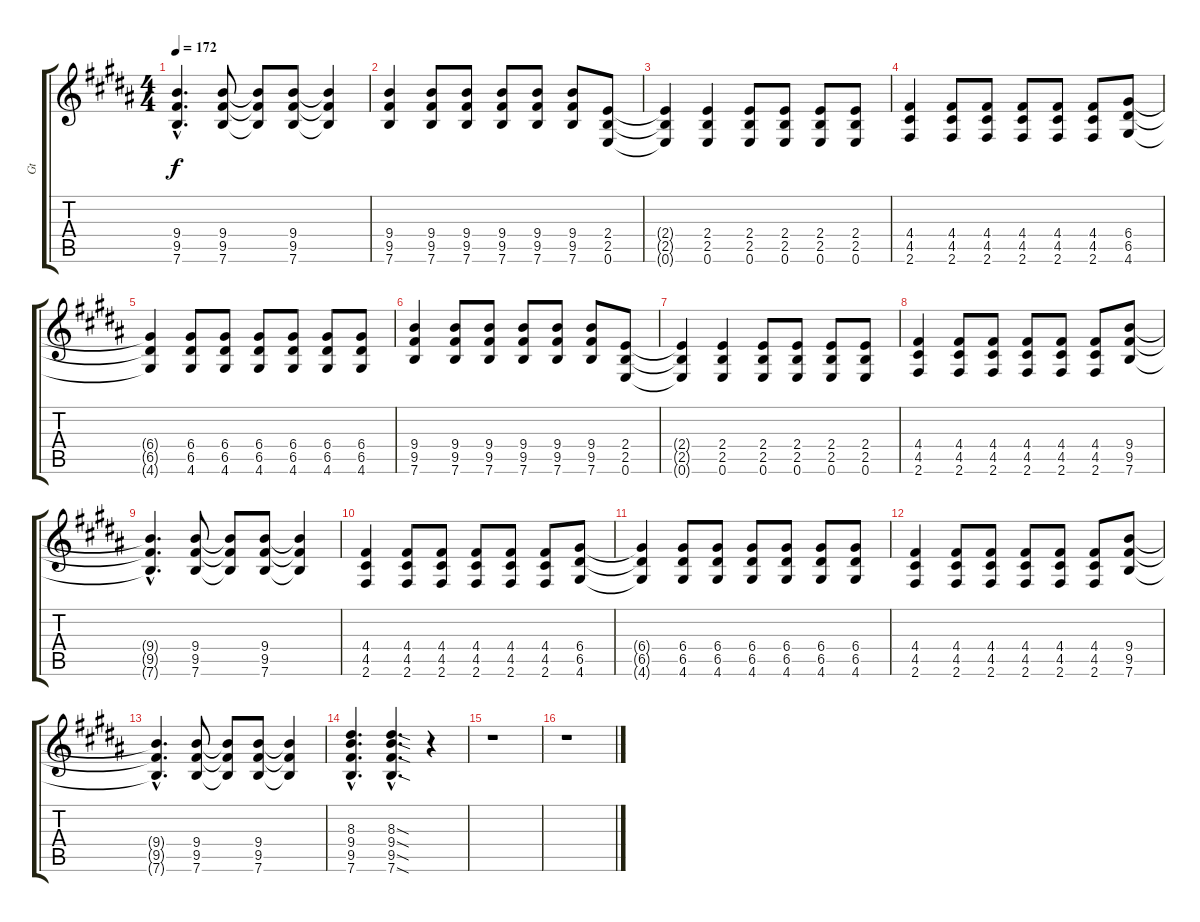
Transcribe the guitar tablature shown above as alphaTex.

\track ("Gt" "Gt") {instrument distortionguitar}
\staff {score tabs}
\tuning (E4 B3 G3 D3 A2 E2) {hide}
\ts (4 4)
\tempo 172
\clef g2
\ks b
(9.4{hac t} 9.5{hac t} 7.6{hac t}).4{d dy f} (9.4 9.5 7.6).8 (9.4{t} 9.5{t} 7.6{t}).8 (9.4 9.5 7.6).8 (9.4{t} 9.5{t} 7.6{t}).4 |
(9.4 9.5 7.6).4 (9.4 9.5 7.6).8 (9.4 9.5 7.6).8 (9.4 9.5 7.6).8 (9.4 9.5 7.6).8 (9.4 9.5 7.6).8 (2.4 2.5 0.6).8 |
(2.4{t} 2.5{t} 0.6{t}).4 (2.4 2.5 0.6).4 (2.4 2.5 0.6).8 (2.4 2.5 0.6).8 (2.4 2.5 0.6).8 (2.4 2.5 0.6).8 |
(4.4 4.5 2.6).4 (4.4 4.5 2.6).8 (4.4 4.5 2.6).8 (4.4 4.5 2.6).8 (4.4 4.5 2.6).8 (4.4 4.5 2.6).8 (6.4 6.5 4.6).8 |
(6.4{t} 6.5{t} 4.6{t}).4 (6.4 6.5 4.6).8 (6.4 6.5 4.6).8 (6.4 6.5 4.6).8 (6.4 6.5 4.6).8 (6.4 6.5 4.6).8 (6.4 6.5 4.6).8 |
(9.4 9.5 7.6).4 (9.4 9.5 7.6).8 (9.4 9.5 7.6).8 (9.4 9.5 7.6).8 (9.4 9.5 7.6).8 (9.4 9.5 7.6).8 (2.4 2.5 0.6).8 |
(2.4{t} 2.5{t} 0.6{t}).4 (2.4 2.5 0.6).4 (2.4 2.5 0.6).8 (2.4 2.5 0.6).8 (2.4 2.5 0.6).8 (2.4 2.5 0.6).8 |
(4.4 4.5 2.6).4 (4.4 4.5 2.6).8 (4.4 4.5 2.6).8 (4.4 4.5 2.6).8 (4.4 4.5 2.6).8 (4.4 4.5 2.6).8 (9.4 9.5 7.6).8 |
(9.4{hac t} 9.5{hac t} 7.6{hac t}).4{d} (9.4 9.5 7.6).8 (9.4{t} 9.5{t} 7.6{t}).8 (9.4 9.5 7.6).8 (9.4{t} 9.5{t} 7.6{t}).4 |
(4.4 4.5 2.6).4 (4.4 4.5 2.6).8 (4.4 4.5 2.6).8 (4.4 4.5 2.6).8 (4.4 4.5 2.6).8 (4.4 4.5 2.6).8 (6.4 6.5 4.6).8 |
(6.4{t} 6.5{t} 4.6{t}).4 (6.4 6.5 4.6).8 (6.4 6.5 4.6).8 (6.4 6.5 4.6).8 (6.4 6.5 4.6).8 (6.4 6.5 4.6).8 (6.4 6.5 4.6).8 |
(4.4 4.5 2.6).4 (4.4 4.5 2.6).8 (4.4 4.5 2.6).8 (4.4 4.5 2.6).8 (4.4 4.5 2.6).8 (4.4 4.5 2.6).8 (9.4 9.5 7.6).8 |
(9.4{hac t} 9.5{hac t} 7.6{hac t}).4{d} (9.4 9.5 7.6).8 (9.4{t} 9.5{t} 7.6{t}).8 (9.4 9.5 7.6).8 (9.4{t} 9.5{t} 7.6{t}).4 |
(8.3{hac} 9.4{hac} 9.5{hac} 7.6{hac}).4{d} (8.3{sod hac} 9.4{sod hac} 9.5{sod hac} 7.6{sod hac}).4{d} r.4 |
r.1 |
r.1
